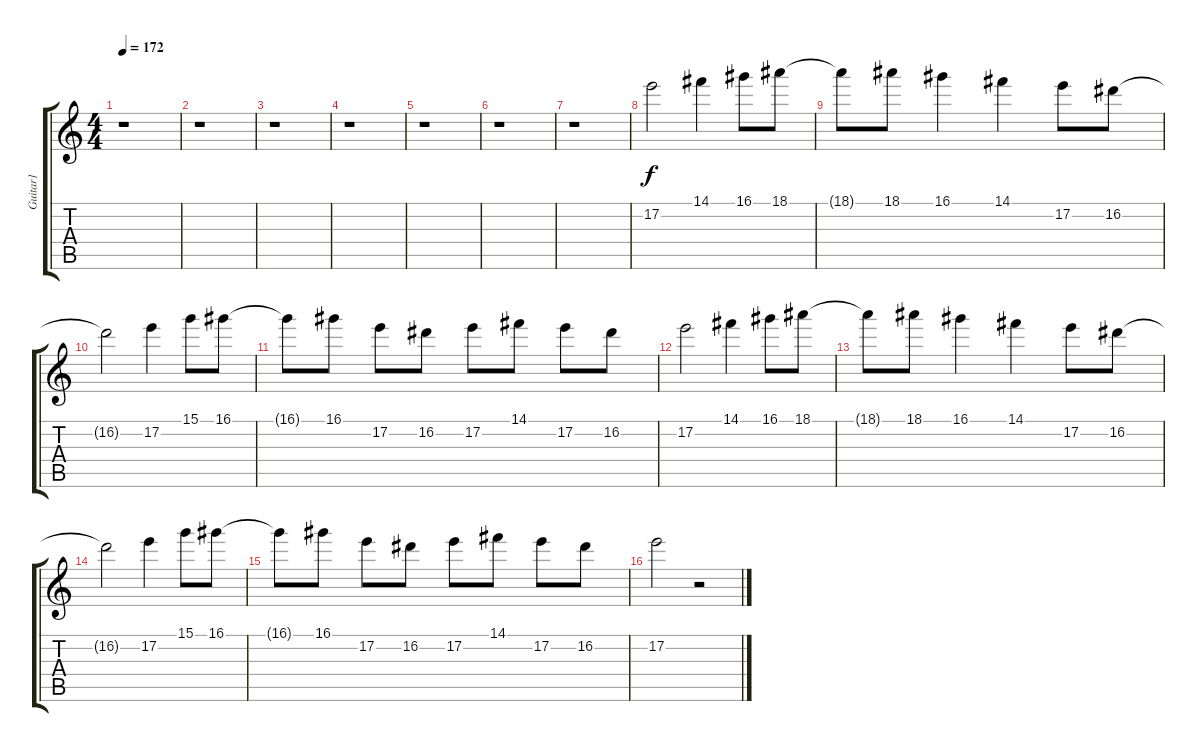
\track ("Guitar1" "Guitar1") {instrument electricguitarmuted}
\staff {score tabs}
\tuning (E4 B3 G3 D3 A2 E2) {hide}
\ts (4 4)
\tempo 172
\clef g2
\ks c
r.1{dy f} |
r.1 |
r.1 |
r.1 |
r.1 |
r.1 |
r.1 |
17.2.2 14.1.4 16.1.8 18.1.8 |
18.1{t}.8 18.1.8 16.1.4 14.1.4 17.2.8 16.2.8 |
16.2{t}.2 17.2.4 15.1.8 16.1.8 |
16.1{t}.8 16.1.8 17.2.8 16.2.8 17.2.8 14.1.8 17.2.8 16.2.8 |
17.2.2 14.1.4 16.1.8 18.1.8 |
18.1{t}.8 18.1.8 16.1.4 14.1.4 17.2.8 16.2.8 |
16.2{t}.2 17.2.4 15.1.8 16.1.8 |
16.1{t}.8 16.1.8 17.2.8 16.2.8 17.2.8 14.1.8 17.2.8 16.2.8 |
17.2.2 r.2
